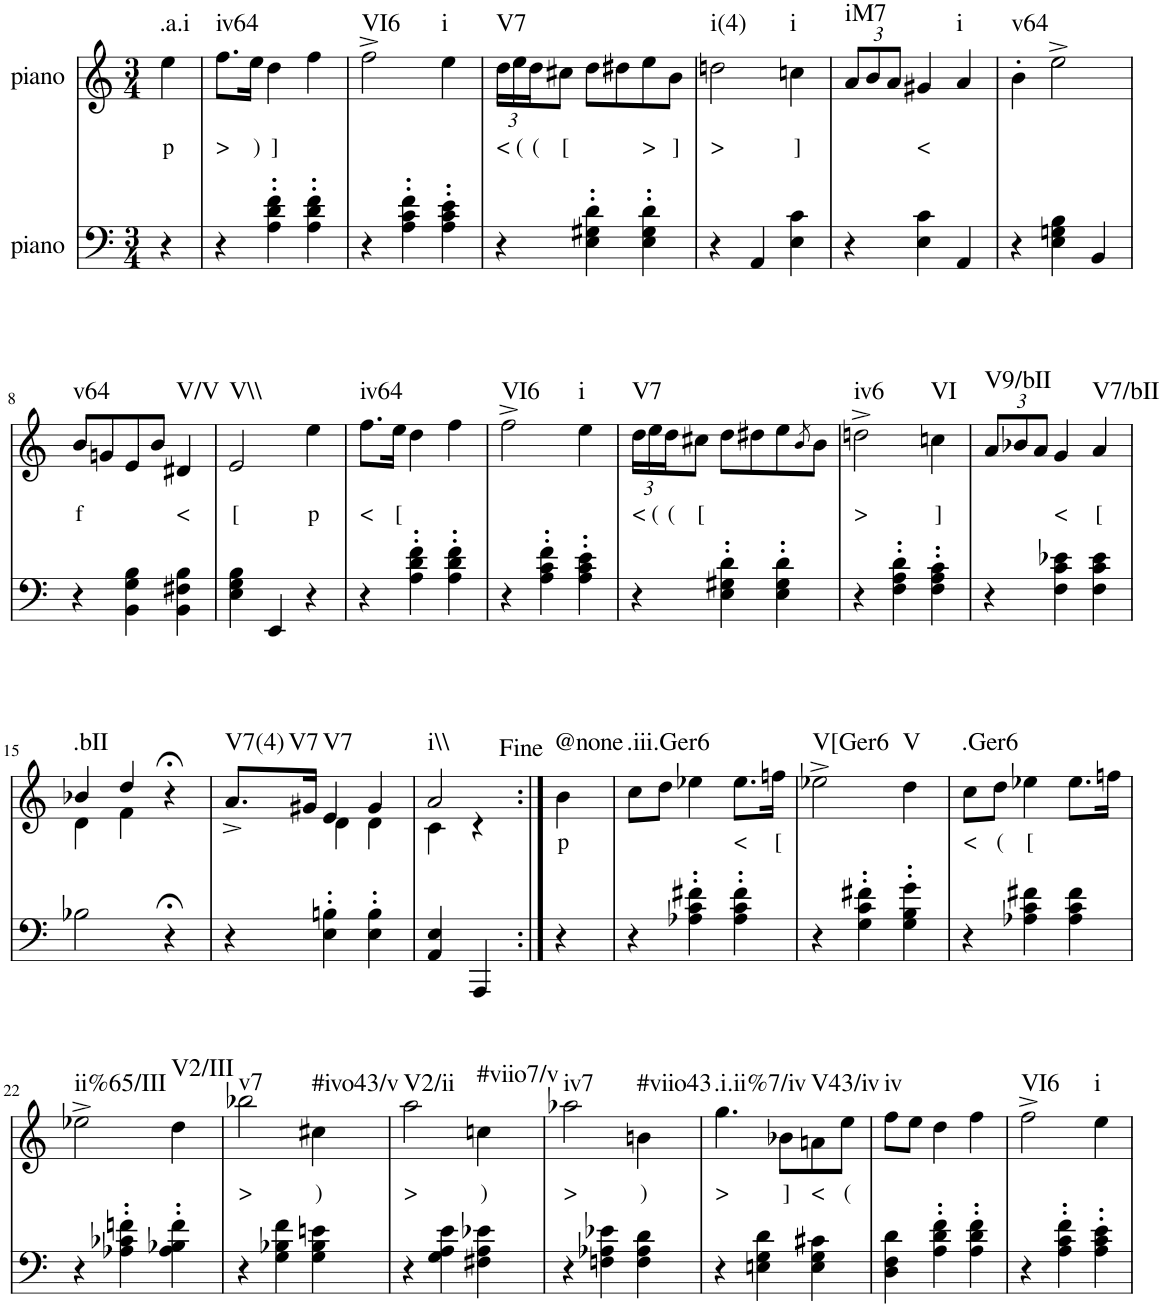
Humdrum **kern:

**kern	**kern	**text	**harte
*part2	*part1	*part1	*part1
*staff2	*staff1	*staff1	*
*I"piano	*I"piano	*	*
*I'Pno	*I'Pno	*	*
*clefF4	*clefG2	*	*
*k[]	*k[]	*	*
*M3/4	*M3/4	*	*
=1	=1	=1	=1
!	!	!LO:LY:b	!LO:H:kt=.a.i
4r	4ee\	p	N
=2	=2	=2	=2
!	!	!LO:LY:b	!LO:H:kt=iv64
4r	8.ff\L	>	N
!	!	!LO:LY:b	!
.	16ee\Jk	)	.
!	!	!LO:LY:b	!
4A\' 4d\' 4f\'	4dd\	]	.
4A\' 4d\' 4f\'	4ff\	.	.
=3	=3	=3	=3
!	!	!	!LO:H:kt=VI6
4r	2ff^\	.	N
4A\' 4c\' 4f\'	.	.	.
!	!	!	!LO:H:kt=i
4A\' 4c\' 4e\'	4ee\	.	N
=4	=4	=4	=4
*	*Xbrackettup	*	*
!	!	!LO:LY:b	!LO:H:kt=V7
4r	24dd\LL	<	N
!	!	!LO:LY:b	!
.	24ee\	(	.
!	!	!LO:LY:b	!
.	24dd\J	(	.
!	!	!LO:LY:b	!
.	8cc#X\J	[	.
4E\' 4G#X\' 4d\'	8dd\L	.	.
.	8dd#X\	.	.
!	!	!LO:LY:b	!
4E\' 4G#\' 4d\'	8ee\	>	.
!	!	!LO:LY:b	!
.	8b\J	]	.
=5	=5	=5	=5
!	!	!LO:LY:b	!LO:H:kt=i(4)
4r	2ddn\	>	N
4AA/	.	.	.
!	!	!LO:LY:b	!LO:H:kt=i
4E\ 4c\	4ccn\	]	N
=6	=6	=6	=6
!	!	!	!LO:H:kt=iM7
4r	12a/L	.	N
.	12b/	.	.
.	12a/J	.	.
!	!	!LO:LY:b	!
4E\ 4c\	4g#X/	<	.
!	!	!	!LO:H:kt=i
4AA/	4a/	.	N
=7	=7	=7	=7
!	!	!	!LO:H:kt=v64
4r	4b'\	.	N
4E\ 4Gn\ 4B\	2ee^\	.	.
4BB/	.	.	.
!!LO:LB:g=z
=8	=8	=8	=8
!	!	!LO:LY:b	!LO:H:kt=v64
4r	8b/L	f	N
.	8gn/	.	.
4BB\ 4G\ 4B\	8e/	.	.
.	8b/J	.	.
!	!	!LO:LY:b	!LO:H:kt=V/V
4BB\ 4F#X\ 4B\	4d#X/	<	N
=9	=9	=9	=9
!	!	!LO:LY:b	!LO:H:kt=V\\
4E\ 4G\ 4B\	2e/	[	N
4EE/	.	.	.
!	!	!LO:LY:b	!
4r	4ee\	p	.
=10	=10	=10	=10
!	!	!LO:LY:b	!LO:H:kt=iv64
4r	8.ff\L	<	N
!	!	!LO:LY:b	!
.	16ee\Jk	[	.
4A\' 4d\' 4f\'	4dd\	.	.
4A\' 4d\' 4f\'	4ff\	.	.
=11	=11	=11	=11
!	!	!	!LO:H:kt=VI6
4r	2ff^\	.	N
4A\' 4c\' 4f\'	.	.	.
!	!	!	!LO:H:kt=i
4A\' 4c\' 4e\'	4ee\	.	N
=12	=12	=12	=12
!	!	!LO:LY:b	!LO:H:kt=V7
4r	24dd\LL	<	N
!	!	!LO:LY:b	!
.	24ee\	(	.
!	!	!LO:LY:b	!
.	24dd\J	(	.
!	!	!LO:LY:b	!
.	8cc#X\J	[	.
4E\' 4G#X\' 4d\'	8dd\L	.	.
.	8dd#X\	.	.
4E\' 4G#\' 4d\'	8ee\	.	.
.	8qb/	.	.
.	8b\J	.	.
=13	=13	=13	=13
!	!	!LO:LY:b	!LO:H:kt=iv6
4r	2ddn^\	>	N
4F\' 4A\' 4d\'	.	.	.
!	!	!LO:LY:b	!LO:H:kt=VI
4F\' 4A\' 4c\'	4ccn\	]	N
=14	=14	=14	=14
!	!	!	!LO:H:kt=V9/bII
4r	12a/L	.	N
.	12b-X/	.	.
.	12a/J	.	.
!	!	!LO:LY:b	!
4F\ 4c\ 4e-X\	4g/	<	.
!	!	!LO:LY:b	!LO:H:kt=V7/bII
4F\ 4c\ 4e-\	4a/	[	N
!!LO:LB:g=z
=15	=15	=15	=15
*	*^	*	*
!	!	!	!	!LO:H:kt=.bII
2B-X\	4b-X/	4d\	.	N
.	4dd/	4f\	.	.
4r;<	4r;<	4ryy	.	.
=16	=16	=16	=16	=16
!	!	!	!	!LO:H:n=1:kt=V7(4)
!	!	!	!	!LO:H:n=2:kt=V7
4r	8.a^/L	4ryy	.	N N
.	16g#X/Jk	.	.	.
!	!	!	!	!LO:H:kt=V7
4E\' 4Bn\'	4e/	4d\	.	N
4E\' 4B\'	4g#/	4d\	.	.
=17	=17	=17	=17	=17
!	!	!	!	!LO:H:kt=i\\
4AA/ 4E/	2a/	4c\	.	N
4AAA/	.	4r	.	.
=18:|!	=18:|!	=18:|!	=18:|!	=18:|!
!	!	!	!LO:LY:b	!LO:H:kt=@none
*	*v	*v	*	*
4r	4b\	p	N
=19	=19	=19	=19
!	!	!	!LO:H:kt=.iii.Ger6
4r	8cc\L	.	N
.	8dd\J	.	.
4A-X\' 4c\' 4f#X\'	4ee-X\	.	.
!	!	!LO:LY:b	!
4A-\' 4c\' 4f#\'	8.ee-\L	<	.
!	!	!LO:LY:b	!
.	16ffn\Jk	[	.
=20	=20	=20	=20
!	!	!	!LO:H:kt=V[Ger6
4r	2ee-X^\	.	N
4G\' 4c\' 4f#X\'	.	.	.
!	!	!	!LO:H:kt=V
4G\' 4B\' 4g\'	4dd\	.	N
=21	=21	=21	=21
!	!	!LO:LY:b	!LO:H:kt=.Ger6
4r	8cc\L	<	N
!	!	!LO:LY:b	!
.	8dd\J	(	.
!	!	!LO:LY:b	!
4A-X\ 4c\ 4f#X\	4ee-X\	[	.
4A-\ 4c\ 4f#\	8.ee-\L	.	.
.	16ffn\Jk	.	.
!!LO:LB:g=z
=22	=22	=22	=22
!	!	!	!LO:H:kt=ii%65/III
4r	2ee-X^\	.	N
4A-X\' 4c-X\' 4fn\'	.	.	.
!	!	!	!LO:H:kt=V2/III
4A-\' 4B-X\' 4f\'	4dd\	.	N
=23	=23	=23	=23
!	!	!LO:LY:b	!LO:H:kt=v7
4r	2bb-X\	>	N
4G\ 4B-X\ 4f\	.	.	.
!	!	!LO:LY:b	!LO:H:kt=#ivo43/v
4G\ 4B-\ 4en\	4cc#X\	)	N
=24	=24	=24	=24
!	!	!LO:LY:b	!LO:H:kt=V2/ii
4r	2aa\	>	N
4G\ 4A\ 4e\	.	.	.
!	!	!LO:LY:b	!LO:H:kt=#viio7/v
4F#X\ 4A\ 4e-X\	4ccn\	)	N
=25	=25	=25	=25
!	!	!LO:LY:b	!LO:H:kt=iv7
4r	2aa-X\	>	N
4Fn\ 4A-X\ 4e-X\	.	.	.
!	!	!LO:LY:b	!LO:H:kt=#viio43
4F\ 4A-\ 4d\	4bn\	)	N
=26	=26	=26	=26
!	!	!LO:LY:b	!LO:H:kt=.i.ii%7/iv
4r	4.gg\	>	N
4En\ 4G\ 4d\	.	.	.
!	!	!LO:LY:b	!
.	8b-X\L	]	.
!	!	!LO:LY:b	!LO:H:kt=V43/iv
4E\ 4G\ 4c#X\	8an\	<	N
!	!	!LO:LY:b	!
.	8ee\J	(	.
=27	=27	=27	=27
!	!	!	!LO:H:kt=iv
4D\ 4F\ 4d\	8ff\L	.	N
.	8ee\J	.	.
4A\' 4d\' 4f\'	4dd\	.	.
4A\' 4d\' 4f\'	4ff\	.	.
=28	=28	=28	=28
!	!	!	!LO:H:kt=VI6
4r	2ff^\	.	N
4A\' 4c\' 4f\'	.	.	.
!	!	!	!LO:H:kt=i
4A\' 4c\' 4e\'	4ee\	.	N
=	=	=	=
*-	*-	*-	*-
